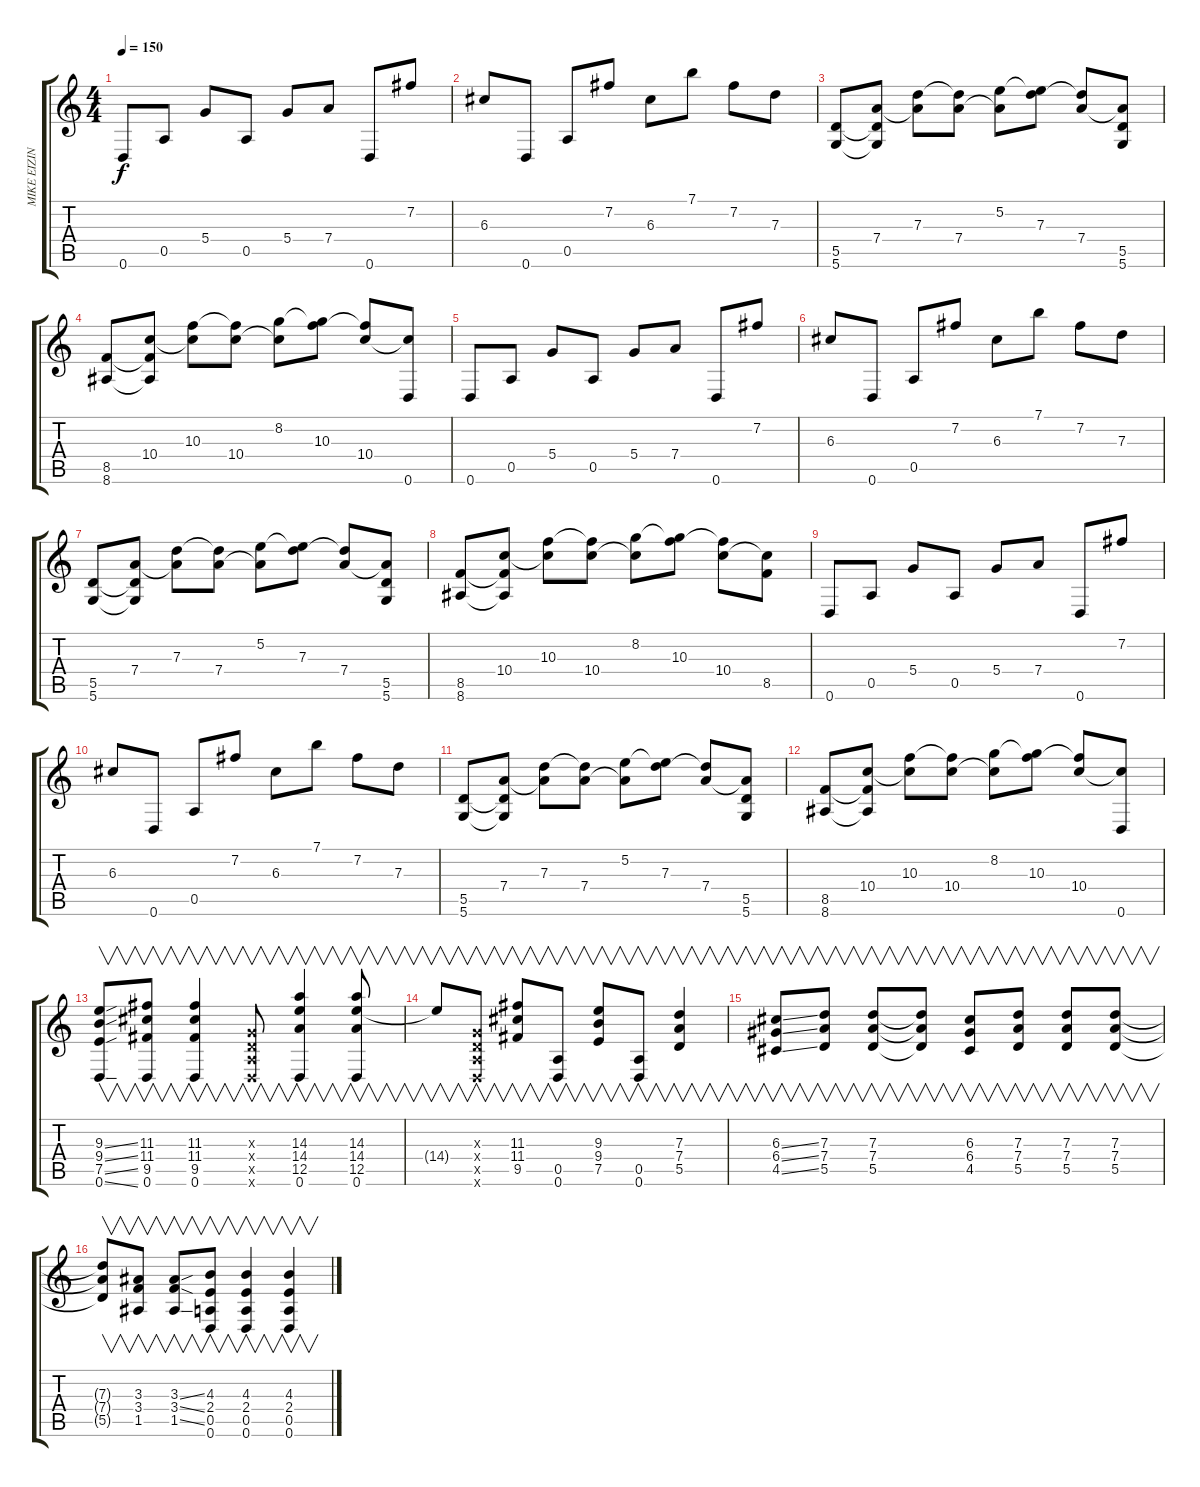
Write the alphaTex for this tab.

\track ("MIKE EIZINGER" "MIKE EIZIN") {instrument electricguitarjazz}
\staff {score tabs}
\tuning (E4 B3 G3 D3 A2 D2) {hide}
\ts (4 4)
\tempo 150
\clef g2
\ks c
0.6.8{dy f} 0.5.8 5.4.8 0.5.8 5.4.8 7.4.8 0.6.8 7.2.8 |
6.3.8 0.6.8 0.5.8 7.2.8 6.3.8 7.1.8 7.2.8 7.3.8 |
(5.5 5.6).8 (7.4 5.5{t} 5.6{t}).8 (7.3 7.4{t}).8 (7.3{t} 7.4).8 (5.2 7.4{t}).8 (5.2{t} 7.3).8 (7.3{t} 7.4).8 (7.4{t} 5.5 5.6).8 |
(8.5 8.6).8 (10.4 8.5{t} 8.6{t}).8 (10.3 10.4{t}).8 (10.3{t} 10.4).8 (8.2 10.4{t}).8 (8.2{t} 10.3).8 (10.3{t} 10.4).8 (10.4{t} 0.6).8 |
0.6.8 0.5.8 5.4.8 0.5.8 5.4.8 7.4.8 0.6.8 7.2.8 |
6.3.8 0.6.8 0.5.8 7.2.8 6.3.8 7.1.8 7.2.8 7.3.8 |
(5.5 5.6).8 (7.4 5.5{t} 5.6{t}).8 (7.3 7.4{t}).8 (7.3{t} 7.4).8 (5.2 7.4{t}).8 (5.2{t} 7.3).8 (7.3{t} 7.4).8 (7.4{t} 5.5 5.6).8 |
(8.5 8.6).8 (10.4 8.5{t} 8.6{t}).8 (10.3 10.4{t}).8 (10.3{t} 10.4).8 (8.2 10.4{t}).8 (8.2{t} 10.3).8 (10.3{t} 10.4).8 (10.4{t} 8.5).8 |
0.6.8 0.5.8 5.4.8 0.5.8 5.4.8 7.4.8 0.6.8 7.2.8 |
6.3.8 0.6.8 0.5.8 7.2.8 6.3.8 7.1.8 7.2.8 7.3.8 |
(5.5 5.6).8 (7.4 5.5{t} 5.6{t}).8 (7.3 7.4{t}).8 (7.3{t} 7.4).8 (5.2 7.4{t}).8 (5.2{t} 7.3).8 (7.3{t} 7.4).8 (7.4{t} 5.5 5.6).8 |
(8.5 8.6).8 (10.4 8.5{t} 8.6{t}).8 (10.3 10.4{t}).8 (10.3{t} 10.4).8 (8.2 10.4{t}).8 (8.2{t} 10.3).8 (10.3{t} 10.4).8 (10.4{t} 0.6).8 |
(9.3{ss} 9.4{ss} 7.5{ss} 0.6{ss}).8{v} (11.3 11.4 9.5 0.6).8{v} (11.3 11.4 9.5 0.6).4{v} (0.3{x} 0.4{x} 0.5{x} 0.6{x}).8{v} (14.3 14.4 12.5 0.6).4{v} (14.3 14.4 12.5 0.6).8{v} |
14.4{t}.8{v} (0.3{x} 0.4{x} 0.5{x} 0.6{x}).8{v} (11.3 11.4 9.5).8{v} (0.5 0.6).8{v} (9.3 9.4 7.5).8{v} (0.5 0.6).8{v} (7.3 7.4 5.5).4{v} |
(6.3{ss} 6.4{ss} 4.5{ss}).8{v} (7.3 7.4 5.5).8{v} (7.3 7.4 5.5).8{v} (7.3{t} 7.4{t} 5.5{t}).8{v} (6.3 6.4 4.5).8{v} (7.3 7.4 5.5).8{v} (7.3 7.4 5.5).8{v} (7.3 7.4 5.5).8{v} |
(7.3{t} 7.4{t} 5.5{t}).8{v} (3.3 3.4 1.5).8{v} (3.3{ss} 3.4{ss} 1.5{ss}).8{v} (4.3 2.4 0.5 0.6).8{v} (4.3 2.4 0.5 0.6).4{v} (4.3 2.4 0.5 0.6).4{v}
